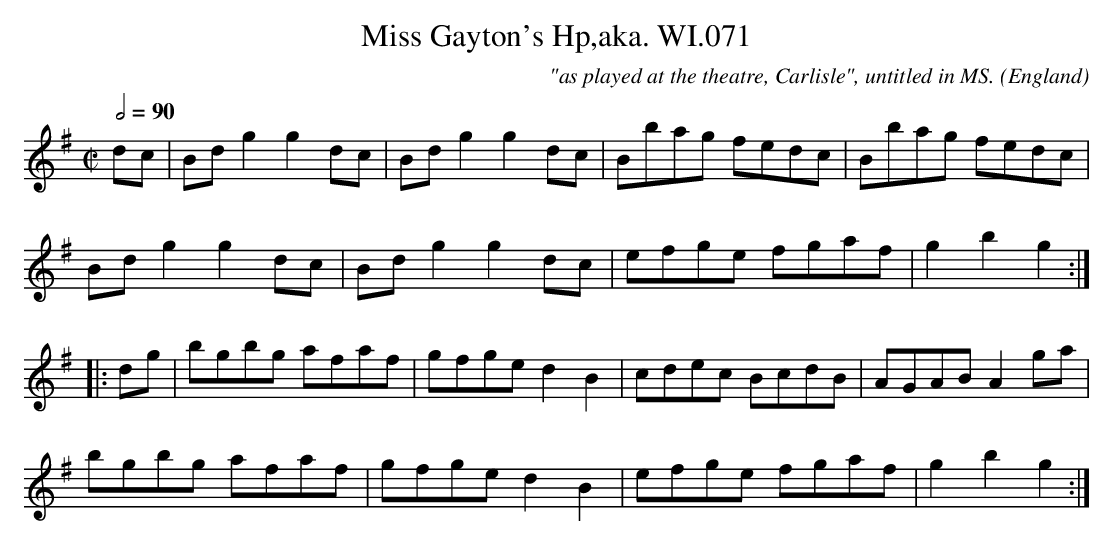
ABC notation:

X:1
T:Miss Gayton's Hp,aka. WI.071
C:"as played at the theatre, Carlisle", untitled in MS.
L:1/8
M:C|
O:England
Q:1/2=90
K:G
dc|Bdg2 g2dc|Bdg2 g2dc|Bbag fedc|Bbag fedc|!
Bdg2 g2dc|Bdg2 g2dc|efge fgaf|g2b2g2:|!
|:dg|bgbg afaf|gfge d2B2|cdec BcdB|AGAB A2ga|!
bgbg afaf|gfge d2B2|efge fgaf|g2b2g2:|
